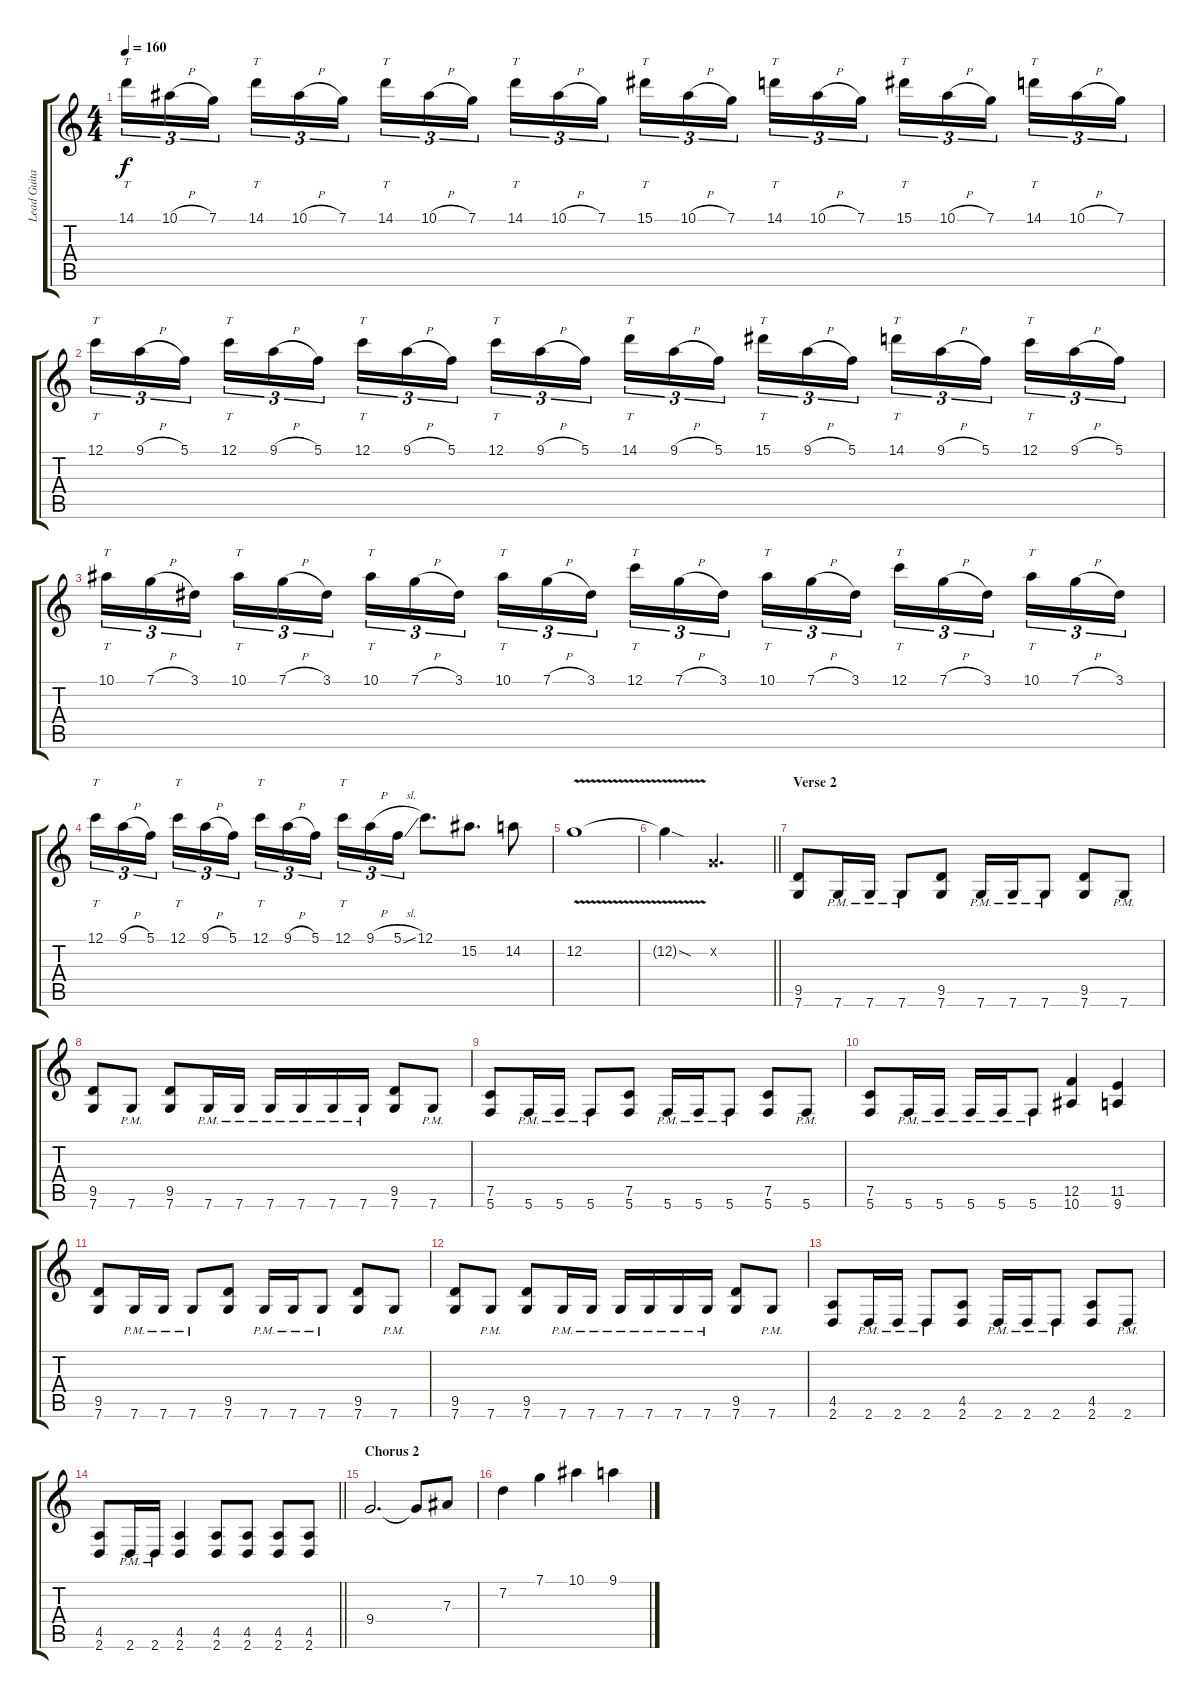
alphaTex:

\track ("Lead Guitar" "Lead Guita") {instrument distortionguitar}
\staff {score tabs}
\tuning (C4 G3 Eb3 Bb2 F2 C2) {hide}
\ts (4 4)
\tempo 160
\clef g2
\ks c
14.1.16{tt tu (3 2) dy f} 10.1{h}.16{tu (3 2)} 7.1.16{tu (3 2) beam splitsecondary} 14.1.16{tt tu (3 2)} 10.1{h}.16{tu (3 2)} 7.1.16{tu (3 2)} 14.1.16{tt tu (3 2)} 10.1{h}.16{tu (3 2)} 7.1.16{tu (3 2) beam splitsecondary} 14.1.16{tt tu (3 2)} 10.1{h}.16{tu (3 2)} 7.1.16{tu (3 2)} 15.1.16{tt tu (3 2)} 10.1{h}.16{tu (3 2)} 7.1.16{tu (3 2) beam splitsecondary} 14.1.16{tt tu (3 2)} 10.1{h}.16{tu (3 2)} 7.1.16{tu (3 2)} 15.1.16{tt tu (3 2)} 10.1{h}.16{tu (3 2)} 7.1.16{tu (3 2) beam splitsecondary} 14.1.16{tt tu (3 2)} 10.1{h}.16{tu (3 2)} 7.1.16{tu (3 2)} |
12.1.16{tt tu (3 2)} 9.1{h}.16{tu (3 2)} 5.1.16{tu (3 2) beam splitsecondary} 12.1.16{tt tu (3 2)} 9.1{h}.16{tu (3 2)} 5.1.16{tu (3 2)} 12.1.16{tt tu (3 2)} 9.1{h}.16{tu (3 2)} 5.1.16{tu (3 2) beam splitsecondary} 12.1.16{tt tu (3 2)} 9.1{h}.16{tu (3 2)} 5.1.16{tu (3 2)} 14.1.16{tt tu (3 2)} 9.1{h}.16{tu (3 2)} 5.1.16{tu (3 2) beam splitsecondary} 15.1.16{tt tu (3 2)} 9.1{h}.16{tu (3 2)} 5.1.16{tu (3 2)} 14.1.16{tt tu (3 2)} 9.1{h}.16{tu (3 2)} 5.1.16{tu (3 2) beam splitsecondary} 12.1.16{tt tu (3 2)} 9.1{h}.16{tu (3 2)} 5.1.16{tu (3 2)} |
10.1.16{tt tu (3 2)} 7.1{h}.16{tu (3 2)} 3.1.16{tu (3 2) beam splitsecondary} 10.1.16{tt tu (3 2)} 7.1{h}.16{tu (3 2)} 3.1.16{tu (3 2)} 10.1.16{tt tu (3 2)} 7.1{h}.16{tu (3 2)} 3.1.16{tu (3 2) beam splitsecondary} 10.1.16{tt tu (3 2)} 7.1{h}.16{tu (3 2)} 3.1.16{tu (3 2)} 12.1.16{tt tu (3 2)} 7.1{h}.16{tu (3 2)} 3.1.16{tu (3 2) beam splitsecondary} 10.1.16{tt tu (3 2)} 7.1{h}.16{tu (3 2)} 3.1.16{tu (3 2)} 12.1.16{tt tu (3 2)} 7.1{h}.16{tu (3 2)} 3.1.16{tu (3 2) beam splitsecondary} 10.1.16{tt tu (3 2)} 7.1{h}.16{tu (3 2)} 3.1.16{tu (3 2)} |
12.1.16{tt tu (3 2)} 9.1{h}.16{tu (3 2)} 5.1.16{tu (3 2) beam splitsecondary} 12.1.16{tt tu (3 2)} 9.1{h}.16{tu (3 2)} 5.1.16{tu (3 2)} 12.1.16{tt tu (3 2)} 9.1{h}.16{tu (3 2)} 5.1.16{tu (3 2) beam splitsecondary} 12.1.16{tt tu (3 2)} 9.1{h}.16{tu (3 2)} 5.1{sl}.16{tu (3 2)} 12.1.8{d} 15.2.8{d} 14.2.8 |
12.2{v}.1 |
\barLineRight lightlight
12.2{sod t}.4 0.2{x}.2{d} |
\section ("" "Verse 2")
(9.5 7.6).8 7.6{pm}.16 7.6{pm}.16 7.6{pm}.8 (9.5 7.6).8 7.6{pm}.16 7.6{pm}.16 7.6{pm}.8 (9.5 7.6).8 7.6{pm}.8 |
(9.5 7.6).8 7.6{pm}.8 (9.5 7.6).8 7.6{pm}.16 7.6{pm}.16 7.6{pm}.16 7.6{pm}.16 7.6{pm}.16 7.6{pm}.16 (9.5 7.6).8 7.6{pm}.8 |
(7.5 5.6).8 5.6{pm}.16 5.6{pm}.16 5.6{pm}.8 (7.5 5.6).8 5.6{pm}.16 5.6{pm}.16 5.6{pm}.8 (7.5 5.6).8 5.6{pm}.8 |
(7.5 5.6).8 5.6{pm}.16 5.6{pm}.16 5.6{pm}.16 5.6{pm}.16 5.6{pm}.8 (12.5 10.6).4 (11.5 9.6).4 |
(9.5 7.6).8 7.6{pm}.16 7.6{pm}.16 7.6{pm}.8 (9.5 7.6).8 7.6{pm}.16 7.6{pm}.16 7.6{pm}.8 (9.5 7.6).8 7.6{pm}.8 |
(9.5 7.6).8 7.6{pm}.8 (9.5 7.6).8 7.6{pm}.16 7.6{pm}.16 7.6{pm}.16 7.6{pm}.16 7.6{pm}.16 7.6{pm}.16 (9.5 7.6).8 7.6{pm}.8 |
(4.5 2.6).8 2.6{pm}.16 2.6{pm}.16 2.6{pm}.8 (4.5 2.6).8 2.6{pm}.16 2.6{pm}.16 2.6{pm}.8 (4.5 2.6).8 2.6{pm}.8 |
\barLineRight lightlight
(4.5 2.6).8 2.6{pm}.16 2.6{pm}.16 (4.5 2.6).4 (4.5 2.6).8 (4.5 2.6).8 (4.5 2.6).8 (4.5 2.6).8 |
\section ("" "Chorus 2")
9.4.2{d} 9.4{t}.8 7.3.8 |
7.2.4 7.1.4 10.1.4 9.1.4
